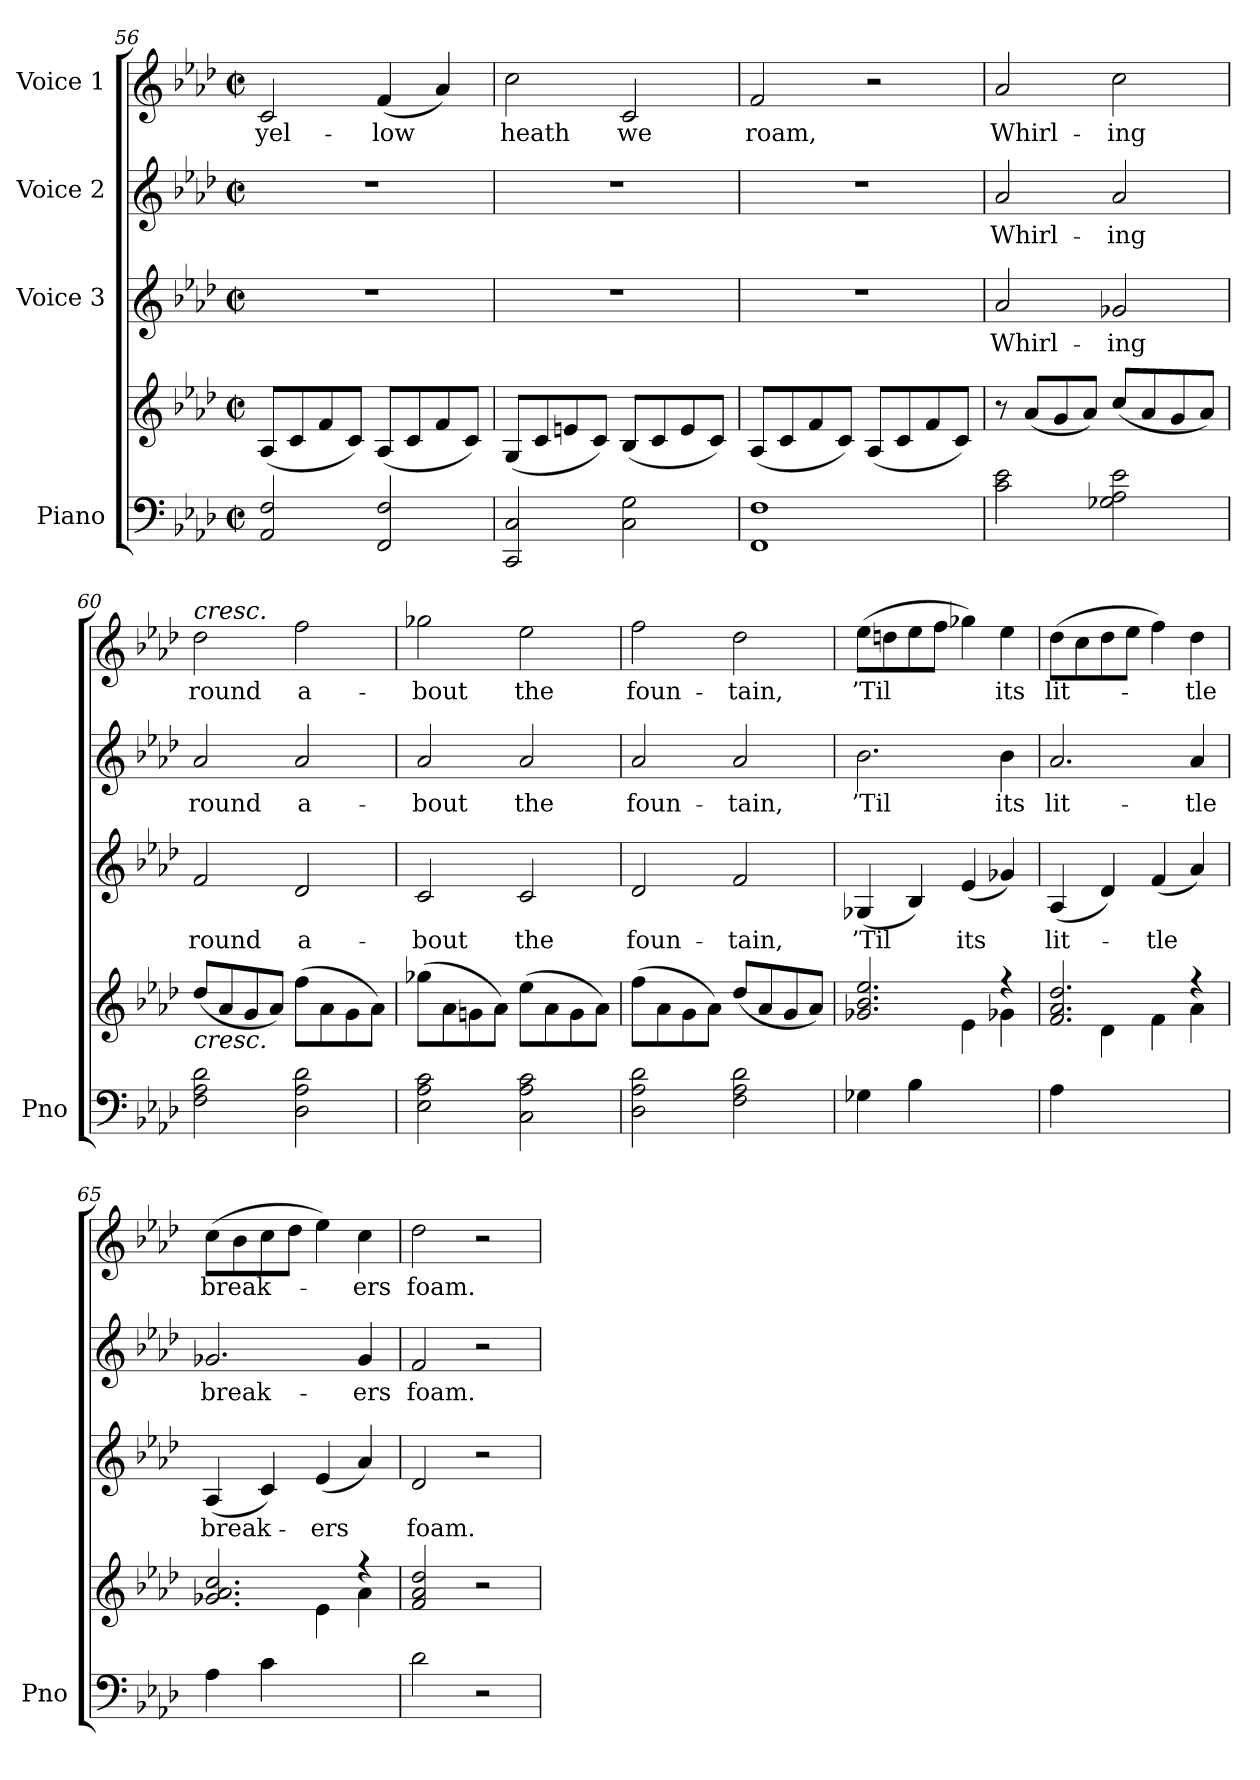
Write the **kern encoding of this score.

**kern	**kern	**kern	**text	**kern	**text	**kern	**text
*part4	*part4	*part3	*part3	*part2	*part2	*part1	*part1
*staff5	*staff4	*staff3	*staff3	*staff2	*staff2	*staff1	*staff1
*I"Piano	*	*I"Voice 3	*	*I"Voice 2	*	*I"Voice 1	*
*I'Pno	*	*	*	*	*	*	*
*clefF4	*clefG2	*clefG2	*	*clefG2	*	*clefG2	*
*k[b-e-a-d-]	*k[b-e-a-d-]	*k[b-e-a-d-]	*	*k[b-e-a-d-]	*	*k[b-e-a-d-]	*
*M2/2	*M2/2	*M2/2	*	*M2/2	*	*M2/2	*
*met(c|)	*met(c|)	*met(c|)	*	*met(c|)	*	*met(c|)	*
=56	=56	=56	=56	=56	=56	=56	=56
2AA-/ 2F/	(8A-/L	1r	.	1r	.	2c/	yel-
.	8c/	.	.	.	.	.	.
.	8f/	.	.	.	.	.	.
.	8c/J)	.	.	.	.	.	.
2FF/ 2F/	(8A-/L	.	.	.	.	(4f/	-low
.	8c/	.	.	.	.	.	.
.	8f/	.	.	.	.	4a-/)	.
.	8c/J)	.	.	.	.	.	.
=57	=57	=57	=57	=57	=57	=57	=57
2CC/ 2C/	(8G/L	1r	.	1r	.	2cc\	heath
.	8c/	.	.	.	.	.	.
.	8en/	.	.	.	.	.	.
.	8c/J)	.	.	.	.	.	.
2C\ 2G\	(8B-/L	.	.	.	.	2c/	we
.	8c/	.	.	.	.	.	.
.	8e/	.	.	.	.	.	.
.	8c/J)	.	.	.	.	.	.
=58	=58	=58	=58	=58	=58	=58	=58
1FF 1F	(8A-/L	1r	.	1r	.	2f/	roam,
.	8c/	.	.	.	.	.	.
.	8f/	.	.	.	.	.	.
.	8c/J)	.	.	.	.	.	.
.	(8A-/L	.	.	.	.	2r	.
.	8c/	.	.	.	.	.	.
.	8f/	.	.	.	.	.	.
.	8c/J)	.	.	.	.	.	.
=59	=59	=59	=59	=59	=59	=59	=59
2c\ 2e-\	8r	2a-/	Whirl-	2a-/	Whirl-	2a-/	Whirl-
.	(8a-/L	.	.	.	.	.	.
.	8g/	.	.	.	.	.	.
.	8a-/J)	.	.	.	.	.	.
2G-X\ 2A-\ 2e-\	(8cc/L	2g-X/	-ing	2a-/	-ing	2cc\	-ing
.	8a-/	.	.	.	.	.	.
.	8g/	.	.	.	.	.	.
.	8a-/J)	.	.	.	.	.	.
=60	=60	=60	=60	=60	=60	=60	=60
!	!	!	!	!	!	!LO:TX:a:i:t=cresc.	!
!	!LO:TX:b:i:t=cresc.	!	!	!	!	!	!
2F\ 2A-\ 2d-\	(8dd-/L	2f/	round	2a-/	round	2dd-\	round
.	8a-/	.	.	.	.	.	.
.	8g/	.	.	.	.	.	.
.	8a-/J)	.	.	.	.	.	.
2D-\ 2A-\ 2d-\	(8ff\L	2d-/	a-	2a-/	a-	2ff\	a-
.	8a-\	.	.	.	.	.	.
.	8g\	.	.	.	.	.	.
.	8a-\J)	.	.	.	.	.	.
=61	=61	=61	=61	=61	=61	=61	=61
2E-\ 2A-\ 2c\	(8gg-X\L	2c/	-bout	2a-/	-bout	2gg-X\	-bout
.	8a-\	.	.	.	.	.	.
.	8gn\	.	.	.	.	.	.
.	8a-\J)	.	.	.	.	.	.
2C\ 2A-\ 2c\	(8ee-\L	2c/	the	2a-/	the	2ee-\	the
.	8a-\	.	.	.	.	.	.
.	8g\	.	.	.	.	.	.
.	8a-\J)	.	.	.	.	.	.
=62	=62	=62	=62	=62	=62	=62	=62
2D-\ 2A-\ 2d-\	(8ff\L	2d-/	foun-	2a-/	foun-	2ff\	foun-
.	8a-\	.	.	.	.	.	.
.	8g\	.	.	.	.	.	.
.	8a-\J)	.	.	.	.	.	.
2F\ 2A-\ 2d-\	(8dd-/L	2f/	-tain,	2a-/	-tain,	2dd-\	-tain,
.	8a-/	.	.	.	.	.	.
.	8g/	.	.	.	.	.	.
.	8a-/J)	.	.	.	.	.	.
=63	=63	=63	=63	=63	=63	=63	=63
*	*^	*	*	*	*	*	*
4G-X\	2.g-X/ 2.b-/ 2.ee-/	2ryy	(4G-X/	’Til	2.b-\	’Til	(8ee-\L	’Til
.	.	.	.	.	.	.	8ddn\	.
4B-\	.	.	4B-/)	.	.	.	8ee-\	.
.	.	.	.	.	.	.	8ff\J	.
2ryy	.	4e-\	(4e-/	its	.	.	4gg-X\)	.
.	4r	4g-X\	4g-X/)	.	4b-\	its	4ee-\	its
=64	=64	=64	=64	=64	=64	=64	=64	=64
4A-\	2.f/ 2.a-/ 2.dd-/	4ryy	(4A-/	lit-	2.a-/	lit-	(8dd-\L	lit-
.	.	.	.	.	.	.	8cc\	.
2.ryy	.	4d-\	4d-/)	.	.	.	8dd-\	.
.	.	.	.	.	.	.	8ee-\J	.
.	.	4f\	(4f/	-tle	.	.	4ff\)	.
.	4r	4a-\	4a-/)	.	4a-/	-tle	4dd-\	-tle
=65	=65	=65	=65	=65	=65	=65	=65	=65
4A-\	2.g-X/ 2.a-/ 2.cc/	2ryy	(4A-/	break-	2.g-X/	break-	(8cc\L	break-
.	.	.	.	.	.	.	8b-\	.
4c\	.	.	4c/)	.	.	.	8cc\	.
.	.	.	.	.	.	.	8dd-\J	.
2ryy	.	4e-\	(4e-/	-ers	.	.	4ee-\)	.
.	4r	4a-\	4a-/)	.	4g-/	-ers	4cc\	-ers
*	*v	*v	*	*	*	*	*	*
=66	=66	=66	=66	=66	=66	=66	=66
2d-\	2f/ 2a-/ 2dd-/	2d-/	foam.	2f/	foam.	2dd-\	foam.
2r	2r	2r	.	2r	.	2r	.
=	=	=	=	=	=	=	=
*-	*-	*-	*-	*-	*-	*-	*-
